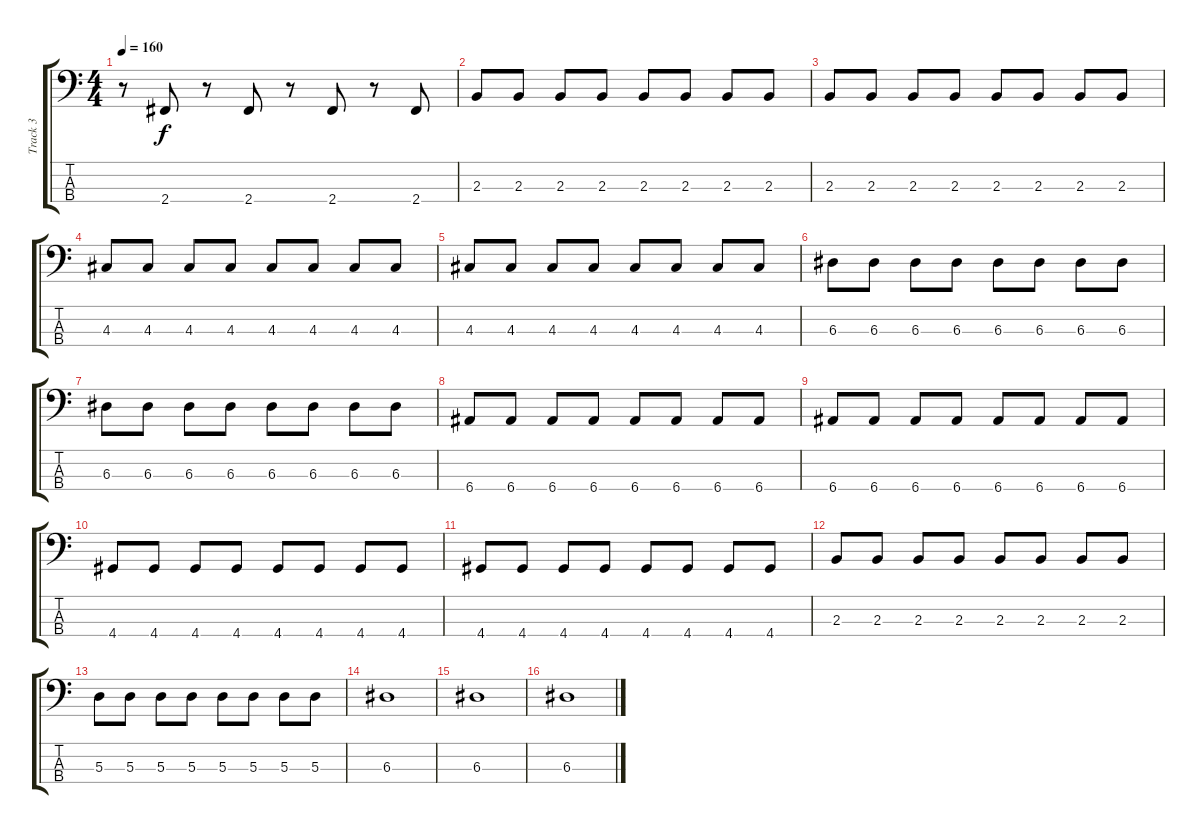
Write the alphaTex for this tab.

\track ("Track 3" "Track 3") {instrument electricbasspick}
\staff {score tabs}
\tuning (G2 D2 A1 E1) {hide}
\ts (4 4)
\tempo 160
\clef f4
\ks c
r.8{dy f} 2.4.8 r.8 2.4.8 r.8 2.4.8 r.8 2.4.8 |
2.3.8 2.3.8 2.3.8 2.3.8 2.3.8 2.3.8 2.3.8 2.3.8 |
2.3.8 2.3.8 2.3.8 2.3.8 2.3.8 2.3.8 2.3.8 2.3.8 |
4.3.8 4.3.8 4.3.8 4.3.8 4.3.8 4.3.8 4.3.8 4.3.8 |
4.3.8 4.3.8 4.3.8 4.3.8 4.3.8 4.3.8 4.3.8 4.3.8 |
6.3.8 6.3.8 6.3.8 6.3.8 6.3.8 6.3.8 6.3.8 6.3.8 |
6.3.8 6.3.8 6.3.8 6.3.8 6.3.8 6.3.8 6.3.8 6.3.8 |
6.4.8 6.4.8 6.4.8 6.4.8 6.4.8 6.4.8 6.4.8 6.4.8 |
6.4.8 6.4.8 6.4.8 6.4.8 6.4.8 6.4.8 6.4.8 6.4.8 |
4.4.8 4.4.8 4.4.8 4.4.8 4.4.8 4.4.8 4.4.8 4.4.8 |
4.4.8 4.4.8 4.4.8 4.4.8 4.4.8 4.4.8 4.4.8 4.4.8 |
2.3.8 2.3.8 2.3.8 2.3.8 2.3.8 2.3.8 2.3.8 2.3.8 |
5.3.8 5.3.8 5.3.8 5.3.8 5.3.8 5.3.8 5.3.8 5.3.8 |
6.3.1 |
6.3.1 |
6.3.1
